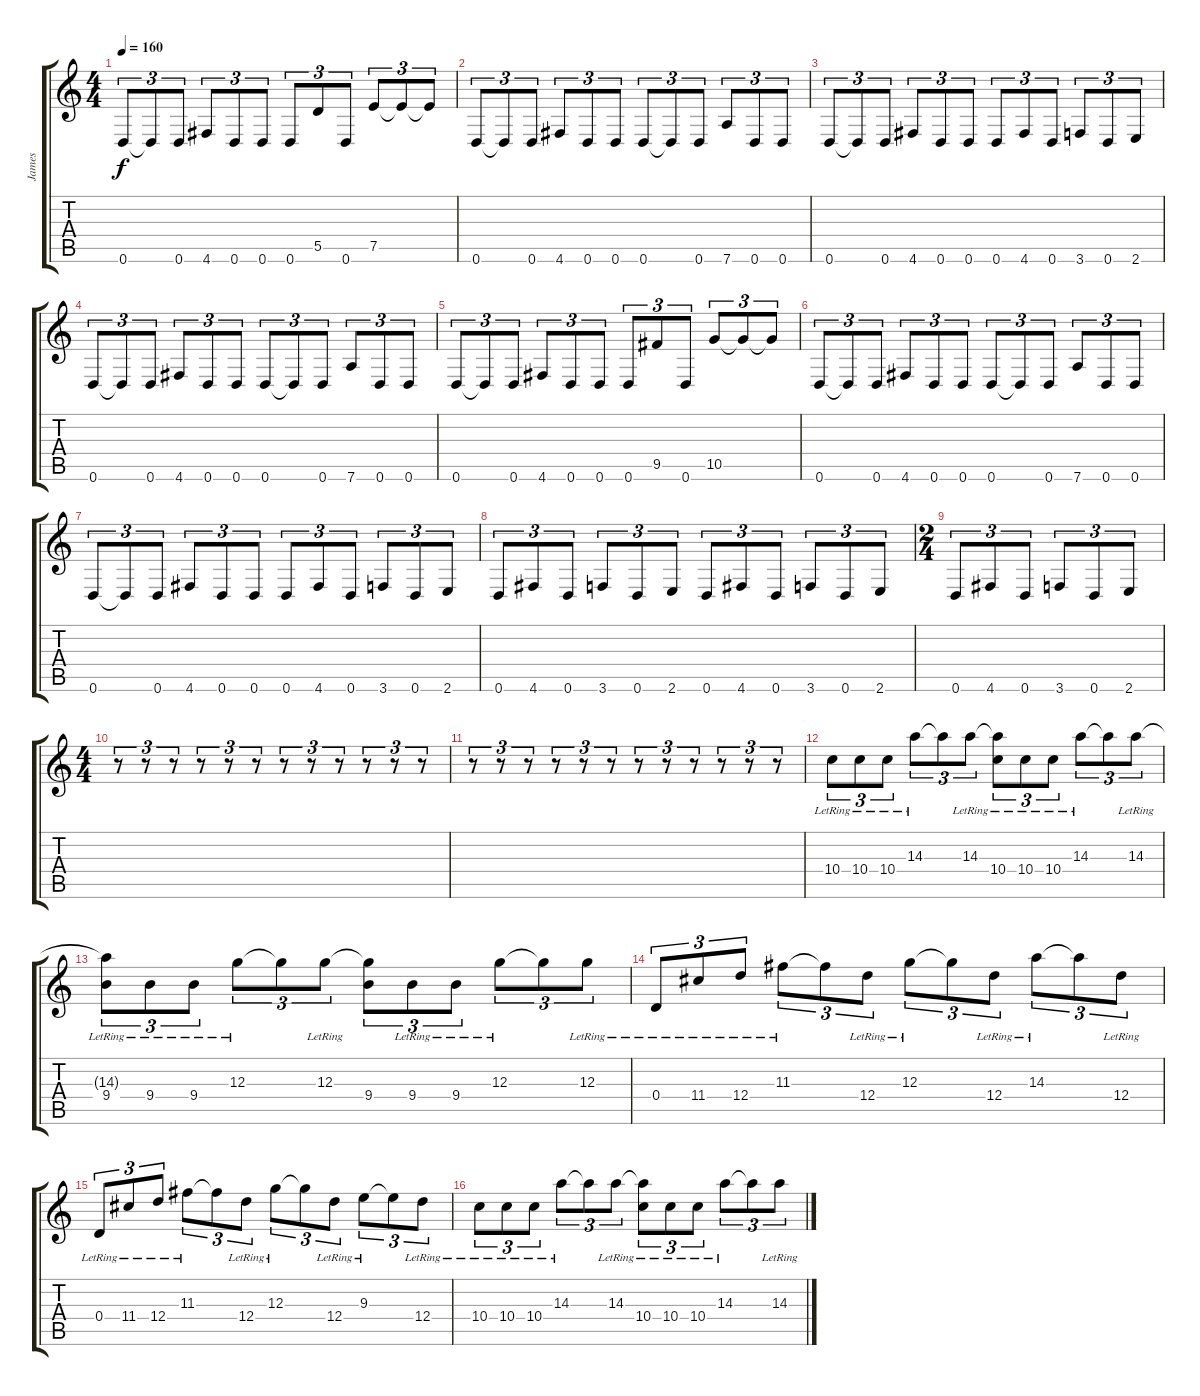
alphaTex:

\track ("James" "James") {instrument electricguitarjazz}
\staff {score tabs}
\tuning (E4 B3 G3 D3 A2 D2) {hide}
\ts (4 4)
\tempo 160
\clef g2
\ks c
0.6.8{tu (3 2) dy f} 0.6{t}.8{tu (3 2)} 0.6.8{tu (3 2)} 4.6.8{tu (3 2)} 0.6.8{tu (3 2)} 0.6.8{tu (3 2)} 0.6.8{tu (3 2)} 5.5.8{tu (3 2)} 0.6.8{tu (3 2)} 7.5.8{tu (3 2)} 7.5{t}.8{tu (3 2)} 7.5{t}.8{tu (3 2)} |
0.6.8{tu (3 2)} 0.6{t}.8{tu (3 2)} 0.6.8{tu (3 2)} 4.6.8{tu (3 2)} 0.6.8{tu (3 2)} 0.6.8{tu (3 2)} 0.6.8{tu (3 2)} 0.6{t}.8{tu (3 2)} 0.6.8{tu (3 2)} 7.6.8{tu (3 2)} 0.6.8{tu (3 2)} 0.6.8{tu (3 2)} |
0.6.8{tu (3 2)} 0.6{t}.8{tu (3 2)} 0.6.8{tu (3 2)} 4.6.8{tu (3 2)} 0.6.8{tu (3 2)} 0.6.8{tu (3 2)} 0.6.8{tu (3 2)} 4.6.8{tu (3 2)} 0.6.8{tu (3 2)} 3.6.8{tu (3 2)} 0.6.8{tu (3 2)} 2.6.8{tu (3 2)} |
0.6.8{tu (3 2)} 0.6{t}.8{tu (3 2)} 0.6.8{tu (3 2)} 4.6.8{tu (3 2)} 0.6.8{tu (3 2)} 0.6.8{tu (3 2)} 0.6.8{tu (3 2)} 0.6{t}.8{tu (3 2)} 0.6.8{tu (3 2)} 7.6.8{tu (3 2)} 0.6.8{tu (3 2)} 0.6.8{tu (3 2)} |
0.6.8{tu (3 2)} 0.6{t}.8{tu (3 2)} 0.6.8{tu (3 2)} 4.6.8{tu (3 2)} 0.6.8{tu (3 2)} 0.6.8{tu (3 2)} 0.6.8{tu (3 2)} 9.5.8{tu (3 2)} 0.6.8{tu (3 2)} 10.5.8{tu (3 2)} 10.5{t}.8{tu (3 2)} 10.5{t}.8{tu (3 2)} |
0.6.8{tu (3 2)} 0.6{t}.8{tu (3 2)} 0.6.8{tu (3 2)} 4.6.8{tu (3 2)} 0.6.8{tu (3 2)} 0.6.8{tu (3 2)} 0.6.8{tu (3 2)} 0.6{t}.8{tu (3 2)} 0.6.8{tu (3 2)} 7.6.8{tu (3 2)} 0.6.8{tu (3 2)} 0.6.8{tu (3 2)} |
0.6.8{tu (3 2)} 0.6{t}.8{tu (3 2)} 0.6.8{tu (3 2)} 4.6.8{tu (3 2)} 0.6.8{tu (3 2)} 0.6.8{tu (3 2)} 0.6.8{tu (3 2)} 4.6.8{tu (3 2)} 0.6.8{tu (3 2)} 3.6.8{tu (3 2)} 0.6.8{tu (3 2)} 2.6.8{tu (3 2)} |
0.6.8{tu (3 2)} 4.6.8{tu (3 2)} 0.6.8{tu (3 2)} 3.6.8{tu (3 2)} 0.6.8{tu (3 2)} 2.6.8{tu (3 2)} 0.6.8{tu (3 2)} 4.6.8{tu (3 2)} 0.6.8{tu (3 2)} 3.6.8{tu (3 2)} 0.6.8{tu (3 2)} 2.6.8{tu (3 2)} |
\ts (2 4)
0.6.8{tu (3 2)} 4.6.8{tu (3 2)} 0.6.8{tu (3 2)} 3.6.8{tu (3 2)} 0.6.8{tu (3 2)} 2.6.8{tu (3 2)} |
\ts (4 4)
r.8{tu (3 2) instrument electricguitarjazz} r.8{tu (3 2)} r.8{tu (3 2)} r.8{tu (3 2)} r.8{tu (3 2)} r.8{tu (3 2)} r.8{tu (3 2)} r.8{tu (3 2)} r.8{tu (3 2)} r.8{tu (3 2)} r.8{tu (3 2)} r.8{tu (3 2)} |
r.8{tu (3 2)} r.8{tu (3 2)} r.8{tu (3 2)} r.8{tu (3 2)} r.8{tu (3 2)} r.8{tu (3 2)} r.8{tu (3 2)} r.8{tu (3 2)} r.8{tu (3 2)} r.8{tu (3 2)} r.8{tu (3 2)} r.8{tu (3 2)} |
10.4{lr}.8{tu (3 2) instrument electricguitarjazz} 10.4{lr}.8{tu (3 2)} 10.4{lr}.8{tu (3 2)} 14.3{lr}.8{tu (3 2)} 14.3{t}.8{tu (3 2)} 14.3{lr}.8{tu (3 2)} (14.3{t} 10.4{lr}).8{tu (3 2)} 10.4{lr}.8{tu (3 2)} 10.4{lr}.8{tu (3 2)} 14.3{lr}.8{tu (3 2)} 14.3{t}.8{tu (3 2)} 14.3{lr}.8{tu (3 2)} |
(14.3{t} 9.4{lr}).8{tu (3 2)} 9.4{lr}.8{tu (3 2)} 9.4{lr}.8{tu (3 2)} 12.3{lr}.8{tu (3 2)} 12.3{t}.8{tu (3 2)} 12.3{lr}.8{tu (3 2)} (12.3{t} 9.4).8{tu (3 2)} 9.4{lr}.8{tu (3 2)} 9.4{lr}.8{tu (3 2)} 12.3{lr}.8{tu (3 2)} 12.3{t}.8{tu (3 2)} 12.3{lr}.8{tu (3 2)} |
0.4{lr}.8{tu (3 2)} 11.4{lr}.8{tu (3 2)} 12.4{lr}.8{tu (3 2)} 11.3{lr}.8{tu (3 2)} 11.3{t}.8{tu (3 2)} 12.4{lr}.8{tu (3 2)} 12.3{lr}.8{tu (3 2)} 12.3{t}.8{tu (3 2)} 12.4{lr}.8{tu (3 2)} 14.3{lr}.8{tu (3 2)} 14.3{t}.8{tu (3 2)} 12.4{lr}.8{tu (3 2)} |
0.4{lr}.8{tu (3 2)} 11.4{lr}.8{tu (3 2)} 12.4{lr}.8{tu (3 2)} 11.3{lr}.8{tu (3 2)} 11.3{t}.8{tu (3 2)} 12.4{lr}.8{tu (3 2)} 12.3{lr}.8{tu (3 2)} 12.3{t}.8{tu (3 2)} 12.4{lr}.8{tu (3 2)} 9.3{lr}.8{tu (3 2)} 9.3{t}.8{tu (3 2)} 12.4{lr}.8{tu (3 2)} |
10.4{lr}.8{tu (3 2)} 10.4{lr}.8{tu (3 2)} 10.4{lr}.8{tu (3 2)} 14.3{lr}.8{tu (3 2)} 14.3{t}.8{tu (3 2)} 14.3{lr}.8{tu (3 2)} (14.3{t} 10.4{lr}).8{tu (3 2)} 10.4{lr}.8{tu (3 2)} 10.4{lr}.8{tu (3 2)} 14.3{lr}.8{tu (3 2)} 14.3{t}.8{tu (3 2)} 14.3{lr}.8{tu (3 2)}
